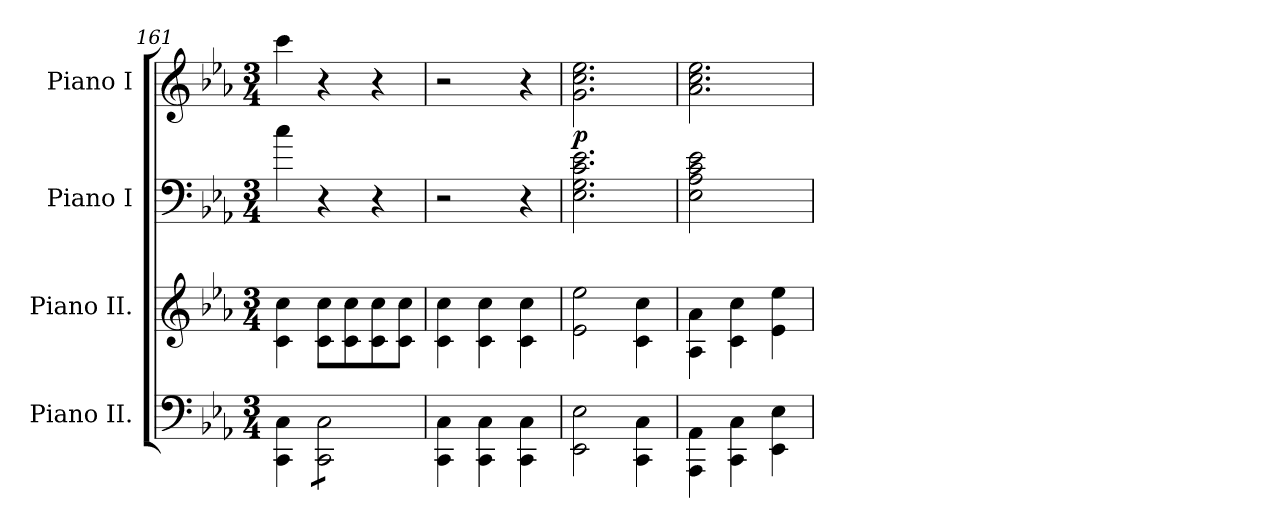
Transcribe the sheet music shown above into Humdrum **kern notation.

**kern	**kern	**kern	**kern	**dynam
*part4	*part3	*part2	*part1	*part1
*staff4	*staff3	*staff2	*staff1	*staff1
*I"Piano II.	*I"Piano II.	*I"Piano I	*I"Piano I	*
*clefF4	*clefG2	*clefF4	*clefG2	*
*k[b-e-a-]	*k[b-e-a-]	*k[b-e-a-]	*k[b-e-a-]	*
*M3/4	*M3/4	*M3/4	*M3/4	*
=161	=161	=161	=161	=161
4CC\ 4C\	4c\ 4cc\	4cc\	4ccc\	.
*tremolo	*	*	*	*
8CC\ 8C\L	8c\ 8cc\L	4r	4r	.
8CC\ 8C\	8c\ 8cc\	.	.	.
8CC\ 8C\	8c\ 8cc\	4r	4r	.
8CC\ 8C\J	8c\ 8cc\J	.	.	.
*Xtremolo	*	*	*	*
=162	=162	=162	=162	=162
4CC\ 4C\	4c\ 4cc\	2r	2r	.
4CC\ 4C\	4c\ 4cc\	.	.	.
4CC\ 4C\	4c\ 4cc\	4r	4r	.
=163	=163	=163	=163	=163
2EE-\ 2E-\	2e-\ 2ee-\	2.E-\ 2.G\ 2.c\ 2.e-\	2.g\ 2.cc\ 2.ee-\	p
4CC\ 4C\	4c\ 4cc\	.	.	.
=164	=164	=164	=164	=164
!	!	!LO:N:vis=2	!	!
4AAA-\ 4AA-\	4A-\ 4a-\	2.E-\ 2.A-\ 2.c\ 2.e-\	2.a-\ 2.cc\ 2.ee-\	.
4CC\ 4C\	4c\ 4cc\	.	.	.
4EE-\ 4E-\	4e-\ 4ee-\	.	.	.
=	=	=	=	=
*-	*-	*-	*-	*-
